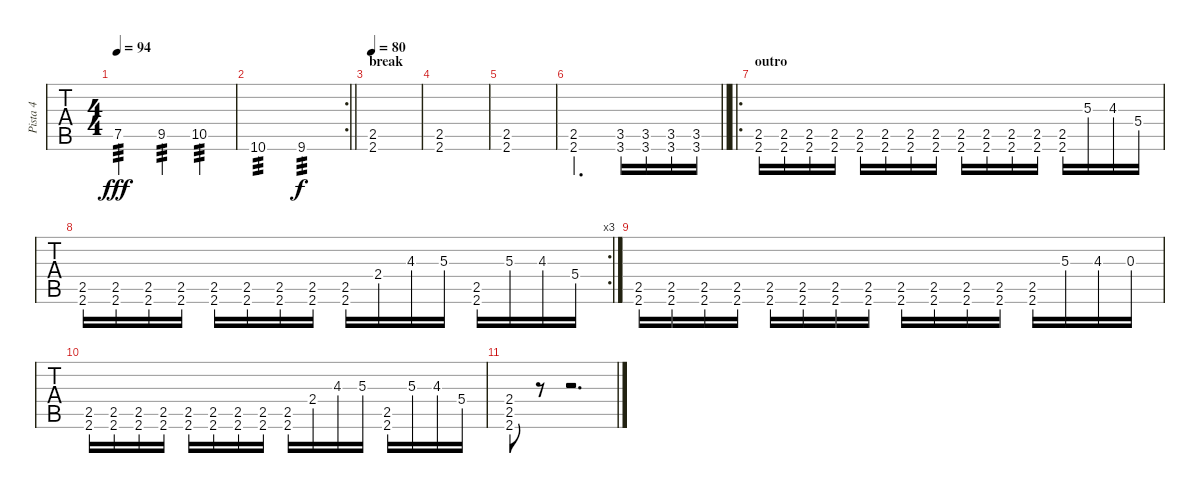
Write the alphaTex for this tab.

\track ("Pista 4" "Pista 4") {instrument distortionguitar}
\staff {tabs}
\tuning (D4 A3 F3 C3 G2 C2) {hide}
\ts (4 4)
\tempo 94
\clef g2
\ks c
7.5{hac}.2{tp 3 dy fff} 9.5{hac}.4{tp 3} 10.5{hac}.4{tp 3} |
\rc 2
\barLineRight lightlight
10.6{hac}.2{tp 3} 9.6.2{tp 3 dy f} |
\section ("" "break")
\tempo 80
(2.5 2.6).1 |
(2.5 2.6).1 |
(2.5 2.6).1 |
\barLineRight lightlight
(2.5 2.6).2{d} (3.5 3.6).16 (3.5 3.6).16 (3.5 3.6).16 (3.5 3.6).16 |
\ro
\section ("" "outro")
(2.5 2.6).16 (2.5 2.6).16 (2.5 2.6).16 (2.5 2.6).16 (2.5 2.6).16 (2.5 2.6).16 (2.5 2.6).16 (2.5 2.6).16 (2.5 2.6).16 (2.5 2.6).16 (2.5 2.6).16 (2.5 2.6).16 (2.5 2.6).16 5.3.16 4.3.16 5.4.16 |
\rc 3
(2.5 2.6).16 (2.5 2.6).16 (2.5 2.6).16 (2.5 2.6).16 (2.5 2.6).16 (2.5 2.6).16 (2.5 2.6).16 (2.5 2.6).16 (2.5 2.6).16 2.4.16 4.3.16 5.3.16 (2.5 2.6).16 5.3.16 4.3.16 5.4.16 |
(2.5 2.6).16 (2.5 2.6).16 (2.5 2.6).16 (2.5 2.6).16 (2.5 2.6).16 (2.5 2.6).16 (2.5 2.6).16 (2.5 2.6).16 (2.5 2.6).16 (2.5 2.6).16 (2.5 2.6).16 (2.5 2.6).16 (2.5 2.6).16 5.3.16 4.3.16 0.3.16 |
(2.5 2.6).16 (2.5 2.6).16 (2.5 2.6).16 (2.5 2.6).16 (2.5 2.6).16 (2.5 2.6).16 (2.5 2.6).16 (2.5 2.6).16 (2.5 2.6).16 2.4.16 4.3.16 5.3.16 (2.5 2.6).16 5.3.16 4.3.16 5.4.16 |
(2.4 2.5 2.6).8 r.8 r.2{d}
